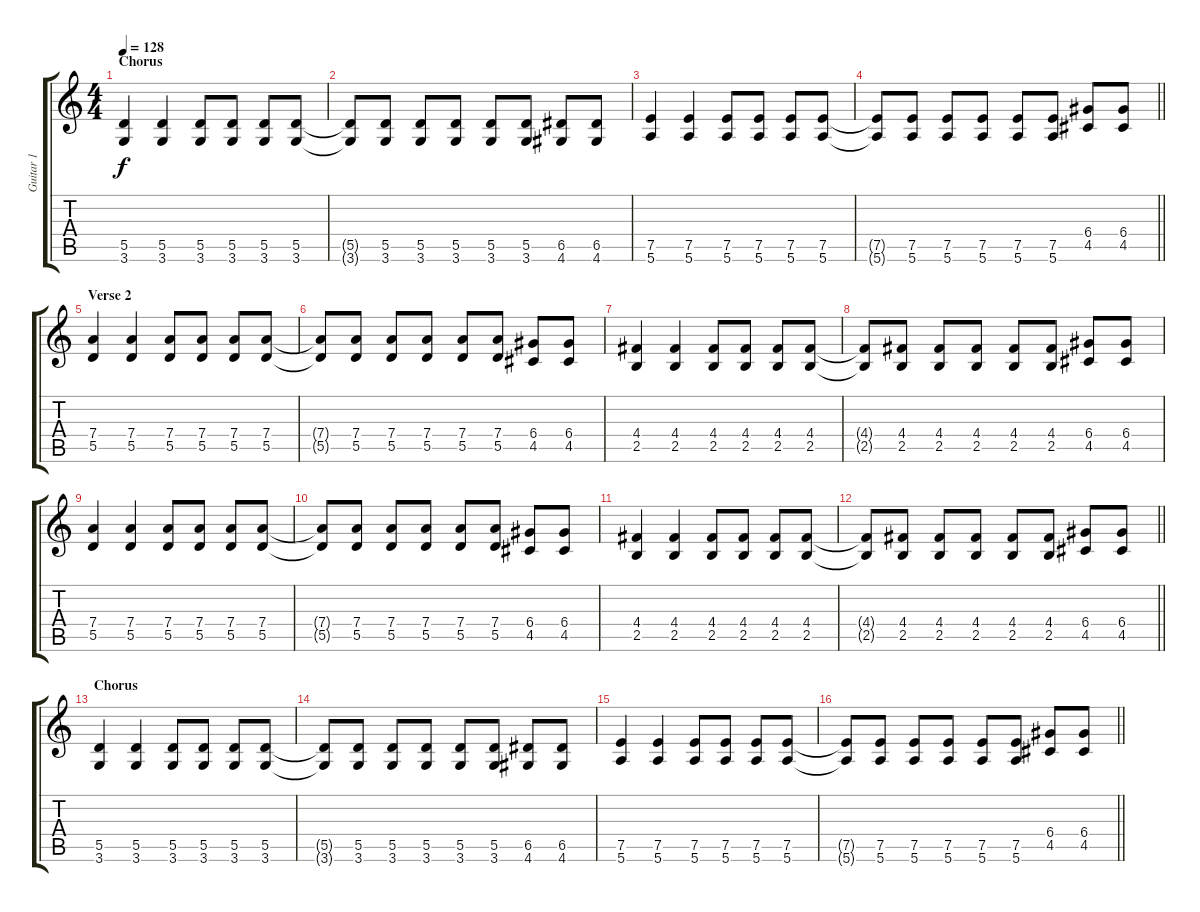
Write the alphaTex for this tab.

\track ("Guitar 1" "Guitar 1") {instrument overdrivenguitar}
\staff {score tabs}
\tuning (E4 B3 G3 D3 A2 E2) {hide}
\ts (4 4)
\section ("" "Chorus")
\tempo 128
\clef g2
\ks c
(5.5 3.6).4{dy f} (5.5 3.6).4 (5.5 3.6).8 (5.5 3.6).8 (5.5 3.6).8 (5.5 3.6).8 |
(5.5{t} 3.6{t}).8 (5.5 3.6).8 (5.5 3.6).8 (5.5 3.6).8 (5.5 3.6).8 (5.5 3.6).8 (6.5 4.6).8 (6.5 4.6).8 |
(7.5 5.6).4 (7.5 5.6).4 (7.5 5.6).8 (7.5 5.6).8 (7.5 5.6).8 (7.5 5.6).8 |
\barLineRight lightlight
(7.5{t} 5.6{t}).8 (7.5 5.6).8 (7.5 5.6).8 (7.5 5.6).8 (7.5 5.6).8 (7.5 5.6).8 (6.4 4.5).8 (6.4 4.5).8 |
\section ("" "Verse 2")
(7.4 5.5).4 (7.4 5.5).4 (7.4 5.5).8 (7.4 5.5).8 (7.4 5.5).8 (7.4 5.5).8 |
(7.4{t} 5.5{t}).8 (7.4 5.5).8 (7.4 5.5).8 (7.4 5.5).8 (7.4 5.5).8 (7.4 5.5).8 (6.4 4.5).8 (6.4 4.5).8 |
(4.4 2.5).4 (4.4 2.5).4 (4.4 2.5).8 (4.4 2.5).8 (4.4 2.5).8 (4.4 2.5).8 |
(4.4{t} 2.5{t}).8 (4.4 2.5).8 (4.4 2.5).8 (4.4 2.5).8 (4.4 2.5).8 (4.4 2.5).8 (6.4 4.5).8 (6.4 4.5).8 |
(7.4 5.5).4 (7.4 5.5).4 (7.4 5.5).8 (7.4 5.5).8 (7.4 5.5).8 (7.4 5.5).8 |
(7.4{t} 5.5{t}).8 (7.4 5.5).8 (7.4 5.5).8 (7.4 5.5).8 (7.4 5.5).8 (7.4 5.5).8 (6.4 4.5).8 (6.4 4.5).8 |
(4.4 2.5).4 (4.4 2.5).4 (4.4 2.5).8 (4.4 2.5).8 (4.4 2.5).8 (4.4 2.5).8 |
\barLineRight lightlight
(4.4{t} 2.5{t}).8 (4.4 2.5).8 (4.4 2.5).8 (4.4 2.5).8 (4.4 2.5).8 (4.4 2.5).8 (6.4 4.5).8 (6.4 4.5).8 |
\section ("" "Chorus")
(5.5 3.6).4 (5.5 3.6).4 (5.5 3.6).8 (5.5 3.6).8 (5.5 3.6).8 (5.5 3.6).8 |
(5.5{t} 3.6{t}).8 (5.5 3.6).8 (5.5 3.6).8 (5.5 3.6).8 (5.5 3.6).8 (5.5 3.6).8 (6.5 4.6).8 (6.5 4.6).8 |
(7.5 5.6).4 (7.5 5.6).4 (7.5 5.6).8 (7.5 5.6).8 (7.5 5.6).8 (7.5 5.6).8 |
\barLineRight lightlight
(7.5{t} 5.6{t}).8 (7.5 5.6).8 (7.5 5.6).8 (7.5 5.6).8 (7.5 5.6).8 (7.5 5.6).8 (6.4 4.5).8 (6.4 4.5).8
